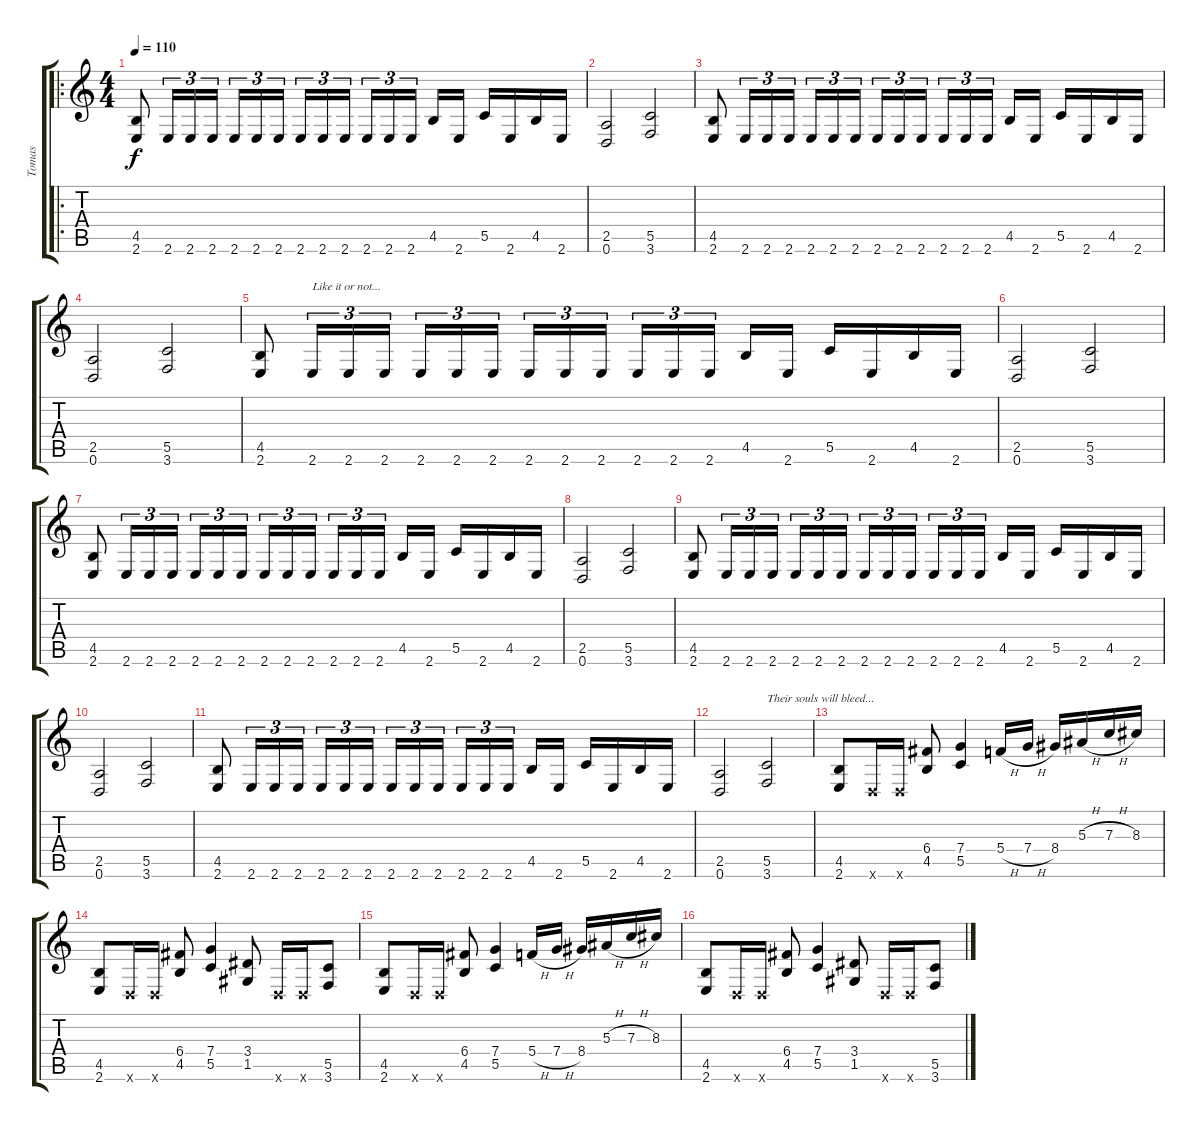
\track ("Tomas" "Tomas") {instrument distortionguitar}
\staff {score tabs}
\tuning (D4 A3 F3 C3 G2 D2) {hide}
\ro
\ts (4 4)
\tempo 110
\clef g2
\ks c
(4.5 2.6).8{dy f instrument distortionguitar} 2.6.16{tu (3 2)} 2.6.16{tu (3 2)} 2.6.16{tu (3 2)} 2.6.16{tu (3 2)} 2.6.16{tu (3 2)} 2.6.16{tu (3 2)} 2.6.16{tu (3 2)} 2.6.16{tu (3 2)} 2.6.16{tu (3 2)} 2.6.16{tu (3 2)} 2.6.16{tu (3 2)} 2.6.16{tu (3 2)} 4.5.16 2.6.16 5.5.16 2.6.16 4.5.16 2.6.16 |
(2.5 0.6).2 (5.5 3.6).2 |
(4.5 2.6).8 2.6.16{tu (3 2)} 2.6.16{tu (3 2)} 2.6.16{tu (3 2)} 2.6.16{tu (3 2)} 2.6.16{tu (3 2)} 2.6.16{tu (3 2)} 2.6.16{tu (3 2)} 2.6.16{tu (3 2)} 2.6.16{tu (3 2)} 2.6.16{tu (3 2)} 2.6.16{tu (3 2)} 2.6.16{tu (3 2)} 4.5.16 2.6.16 5.5.16 2.6.16 4.5.16 2.6.16 |
(2.5 0.6).2 (5.5 3.6).2 |
(4.5 2.6).8 2.6.16{tu (3 2) txt "Like it or not..."} 2.6.16{tu (3 2)} 2.6.16{tu (3 2)} 2.6.16{tu (3 2)} 2.6.16{tu (3 2)} 2.6.16{tu (3 2)} 2.6.16{tu (3 2)} 2.6.16{tu (3 2)} 2.6.16{tu (3 2)} 2.6.16{tu (3 2)} 2.6.16{tu (3 2)} 2.6.16{tu (3 2)} 4.5.16 2.6.16 5.5.16 2.6.16 4.5.16 2.6.16 |
(2.5 0.6).2 (5.5 3.6).2 |
(4.5 2.6).8 2.6.16{tu (3 2)} 2.6.16{tu (3 2)} 2.6.16{tu (3 2)} 2.6.16{tu (3 2)} 2.6.16{tu (3 2)} 2.6.16{tu (3 2)} 2.6.16{tu (3 2)} 2.6.16{tu (3 2)} 2.6.16{tu (3 2)} 2.6.16{tu (3 2)} 2.6.16{tu (3 2)} 2.6.16{tu (3 2)} 4.5.16 2.6.16 5.5.16 2.6.16 4.5.16 2.6.16 |
(2.5 0.6).2 (5.5 3.6).2 |
(4.5 2.6).8 2.6.16{tu (3 2)} 2.6.16{tu (3 2)} 2.6.16{tu (3 2)} 2.6.16{tu (3 2)} 2.6.16{tu (3 2)} 2.6.16{tu (3 2)} 2.6.16{tu (3 2)} 2.6.16{tu (3 2)} 2.6.16{tu (3 2)} 2.6.16{tu (3 2)} 2.6.16{tu (3 2)} 2.6.16{tu (3 2)} 4.5.16 2.6.16 5.5.16 2.6.16 4.5.16 2.6.16 |
(2.5 0.6).2 (5.5 3.6).2 |
(4.5 2.6).8 2.6.16{tu (3 2)} 2.6.16{tu (3 2)} 2.6.16{tu (3 2)} 2.6.16{tu (3 2)} 2.6.16{tu (3 2)} 2.6.16{tu (3 2)} 2.6.16{tu (3 2)} 2.6.16{tu (3 2)} 2.6.16{tu (3 2)} 2.6.16{tu (3 2)} 2.6.16{tu (3 2)} 2.6.16{tu (3 2)} 4.5.16 2.6.16 5.5.16 2.6.16 4.5.16 2.6.16 |
(2.5 0.6).2 (5.5 3.6).2{txt "Their souls will bleed..."} |
(4.5 2.6).8 0.6{x}.16 0.6{x}.16 (6.4 4.5).8 (7.4 5.5).4 5.4{h}.16 7.4{h}.16 8.4.16 5.3{h}.16 7.3{h}.16 8.3.16 |
(4.5 2.6).8 0.6{x}.16 0.6{x}.16 (6.4 4.5).8 (7.4 5.5).4 (3.4 1.5).8 0.6{x}.16 0.6{x}.16 (5.5 3.6).8 |
(4.5 2.6).8 0.6{x}.16 0.6{x}.16 (6.4 4.5).8 (7.4 5.5).4 5.4{h}.16 7.4{h}.16 8.4.16 5.3{h}.16 7.3{h}.16 8.3.16 |
(4.5 2.6).8 0.6{x}.16 0.6{x}.16 (6.4 4.5).8 (7.4 5.5).4 (3.4 1.5).8 0.6{x}.16 0.6{x}.16 (5.5 3.6).8
